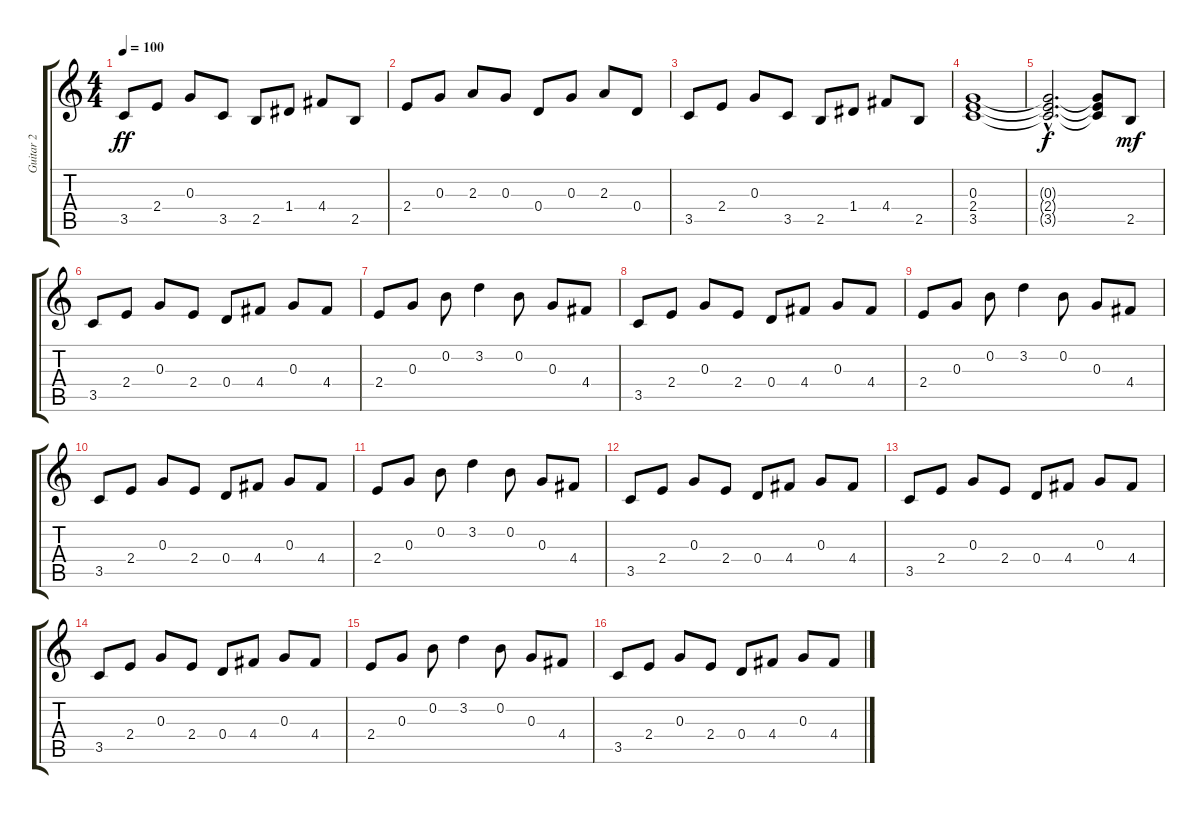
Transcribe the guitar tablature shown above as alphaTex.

\track ("Guitar 2" "Guitar 2") {instrument electricguitarjazz}
\staff {score tabs}
\tuning (E4 B3 G3 D3 A2 E2) {hide}
\ts (4 4)
\tempo 100
\clef g2
\ks c
3.5.8{dy ff} 2.4.8 0.3.8 3.5.8 2.5.8 1.4.8 4.4.8 2.5.8 |
2.4.8 0.3.8 2.3.8 0.3.8 0.4.8 0.3.8 2.3.8 0.4.8 |
3.5.8 2.4.8 0.3.8 3.5.8 2.5.8 1.4.8 4.4.8 2.5.8 |
(0.3 2.4 3.5).1 |
(0.3{hac t} 2.4{hac t} 3.5{hac t}).2{d dy f} (0.3{t} 2.4{t} 3.5{t}).8 2.5.8{dy mf} |
3.5.8 2.4.8 0.3.8 2.4.8 0.4.8 4.4.8 0.3.8 4.4.8 |
2.4.8 0.3.8 0.2.8 3.2.4 0.2.8 0.3.8 4.4.8 |
3.5.8 2.4.8 0.3.8 2.4.8 0.4.8 4.4.8 0.3.8 4.4.8 |
2.4.8 0.3.8 0.2.8 3.2.4 0.2.8 0.3.8 4.4.8 |
3.5.8 2.4.8 0.3.8 2.4.8 0.4.8 4.4.8 0.3.8 4.4.8 |
2.4.8 0.3.8 0.2.8 3.2.4 0.2.8 0.3.8 4.4.8 |
3.5.8 2.4.8 0.3.8 2.4.8 0.4.8 4.4.8 0.3.8 4.4.8 |
3.5.8 2.4.8 0.3.8 2.4.8 0.4.8 4.4.8 0.3.8 4.4.8 |
3.5.8 2.4.8 0.3.8 2.4.8 0.4.8 4.4.8 0.3.8 4.4.8 |
2.4.8 0.3.8 0.2.8 3.2.4 0.2.8 0.3.8 4.4.8 |
3.5.8 2.4.8 0.3.8 2.4.8 0.4.8 4.4.8 0.3.8 4.4.8
